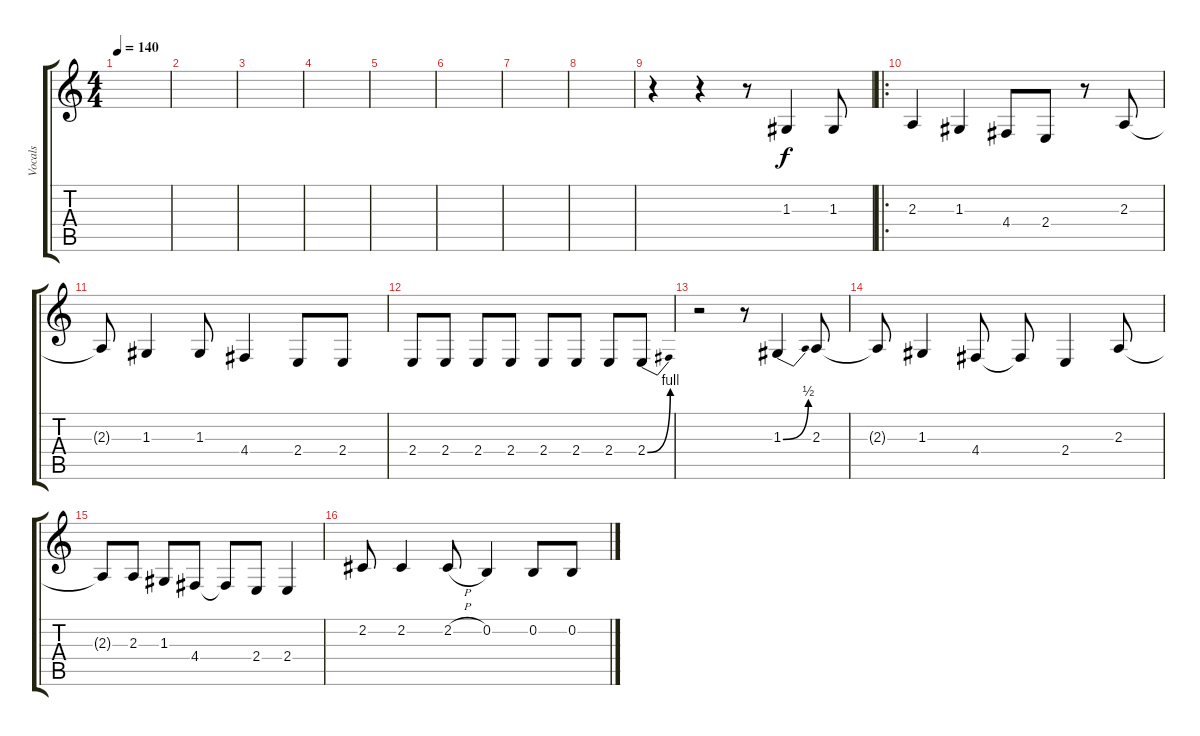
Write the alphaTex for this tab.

\track ("Vocals" "Vocals") {instrument trumpet}
\staff {score tabs}
\tuning (E4 B3 G3 D3 A2 E2) {hide}
\ts (4 4)
\tempo 140
\clef g2
\ks c
|
|
|
|
|
|
|
|
r.4 r.4 r.8 1.3.4 1.3.8 |
\ro
2.3.4 1.3.4 4.4.8 2.4.8 r.8 2.3.8 |
2.3{t}.8 1.3.4 1.3.8 4.4.4 2.4.8 2.4.8 |
2.4.8 2.4.8 2.4.8 2.4.8 2.4.8 2.4.8 2.4.8 2.4{be (bend 0 0 60 4)}.8 |
r.2 r.8 1.3{be (bend 0 0 60 2)}.4 2.3.8 |
2.3{t}.8 1.3.4 4.4.8 4.4{t}.8 2.4.4 2.3.8 |
2.3{t}.8 2.3.8 1.3.8 4.4.8 4.4{t}.8 2.4.8 2.4.4 |
2.2.8 2.2.4 2.2{h}.8 0.2.4 0.2.8 0.2.8
